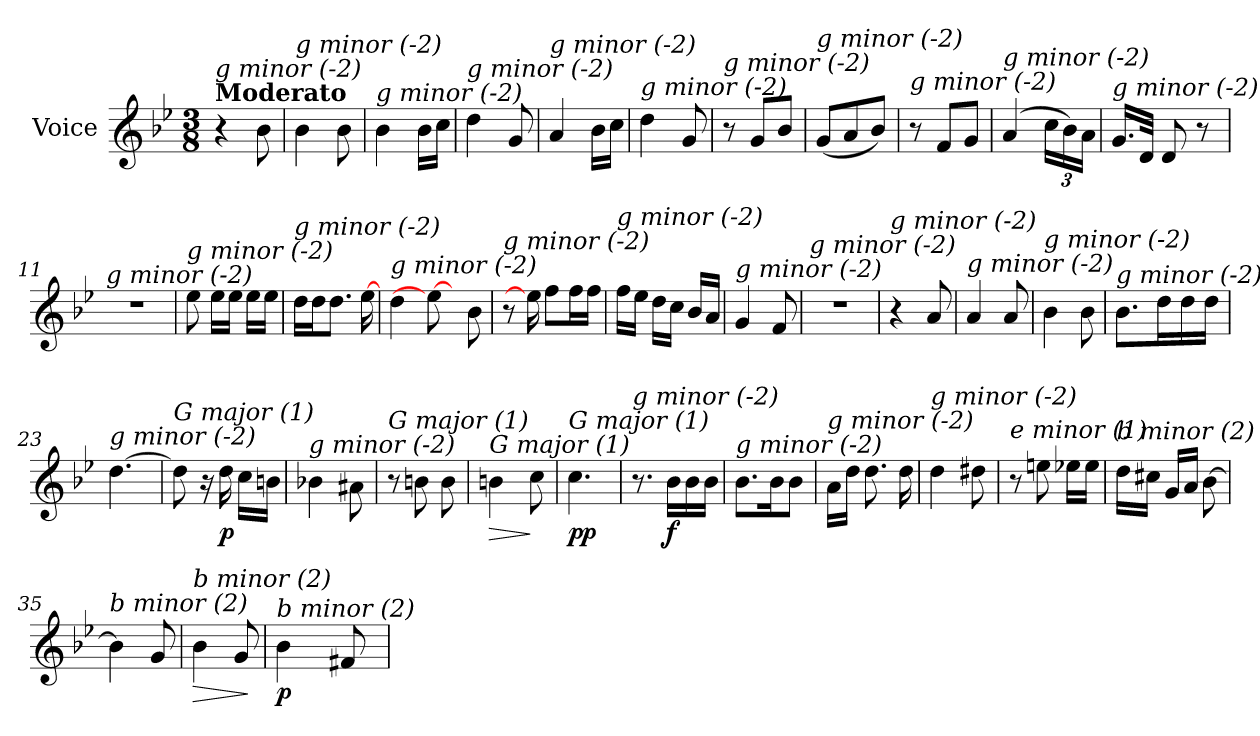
**kern	**dynam
*part1	*part1
*staff1	*staff1
*I"Voice	*
*clefG2	*
*k[b-e-]	*
*B-:	*
*M3/8	*
=	=
!LO:TX:a:B:t=Moderato	!
!LO:TX:i:t=g minor (-2)	!
4r	.
8b-\	.
=1	=1
!LO:TX:i:t=g minor (-2)	!
4b-\	.
8b-\	.
=2	=2
!LO:TX:i:t=g minor (-2)	!
4b-\	.
16b-\LL	.
16cc\JJ	.
=3	=3
!LO:TX:i:t=g minor (-2)	!
4dd\	.
8g/	.
=4	=4
!LO:TX:i:t=g minor (-2)	!
4a/	.
16b-\LL	.
16cc\JJ	.
=5	=5
!LO:TX:i:t=g minor (-2)	!
4dd\	.
8g/	.
=6	=6
!LO:TX:i:t=g minor (-2)	!
8r	.
8g/L	.
8b-/J	.
=7	=7
!LO:TX:i:t=g minor (-2)	!
(>8g/L	.
8a/	.
8b-/J)	.
!!LO:LB:g=z
=8	=8
!LO:TX:i:t=g minor (-2)	!
8r	.
8f/L	.
8g/J	.
=9	=9
!LO:TX:i:t=g minor (-2)	!
(4a/	.
24cc\LL	.
24b-\)	.
24a\JJ	.
=10	=10
!LO:TX:i:t=g minor (-2)	!
16.g/LL	.
32d/JJk	.
8d/	.
8r	.
=11	=11
!LO:TX:i:t=g minor (-2)	!
4.r	.
=12	=12
!LO:TX:i:t=g minor (-2)	!
8ee-\	.
16ee-\LL	.
16ee-\JJ	.
16ee-\LL	.
16ee-\JJ	.
=13	=13
!LO:TX:i:t=g minor (-2)	!
16dd\LL	.
16dd\J	.
8.dd\J	.
[16ee-\	.
=14	=14
!LO:TX:i:t=g minor (-2)	!
4dd\	.
8ee-\_	.
16ryy	.
8b-\	.
=15	=15
!LO:TX:i:t=g minor (-2)	!
8r	.
16ee-\]	.
8ff\L	.
16ff\L	.
16ff\JJ	.
!!LO:LB:g=z
=16	=16
!LO:TX:i:t=g minor (-2)	!
16ff\LL	.
16ee-\JJ	.
16dd\LL	.
16cc\JJ	.
16b-/LL	.
16a/JJ	.
=17	=17
!LO:TX:i:t=g minor (-2)	!
4g/	.
8f/	.
=18	=18
!LO:TX:i:t=g minor (-2)	!
4.r	.
=19	=19
!LO:TX:i:t=g minor (-2)	!
4r	.
8a/	.
=20	=20
!LO:TX:i:t=g minor (-2)	!
4a/	.
8a/	.
=21	=21
!LO:TX:i:t=g minor (-2)	!
4b-\	.
8b-\	.
=22	=22
!LO:TX:i:t=g minor (-2)	!
8.b-\L	.
16dd\L	.
16dd\	.
16dd\JJ	.
!!LO:LB:g=z
=23	=23
!LO:TX:i:t=g minor (-2)	!
[4.dd\	.
=24	=24
!LO:TX:i:t=G major (1)	!
8dd\]	.
16r	.
!	!LO:DY:b
16dd\	p
16cc\LL	.
16bn\JJ	.
=25	=25
!LO:TX:i:t=g minor (-2)	!
4b-X\	.
8a#Xi\	.
=26	=26
!LO:TX:i:t=G major (1)	!
8r	.
8bn\	.
8b\	.
=27	=27
!LO:TX:i:t=G major (1)	!
!	!LO:HP:b
4bn\	>
8cc\	]
=28	=28
!LO:TX:i:t=G major (1)	!
!	!LO:DY:b
4.cc\	pp
=29	=29
!LO:TX:i:t=g minor (-2)	!
8.r	.
!	!LO:DY:b
16b-\LL	f
16b-\	.
16b-\JJ	.
=30	=30
!LO:TX:i:t=g minor (-2)	!
8.b-\L	.
16b-\k	.
8b-\J	.
!!LO:LB:g=z
=31	=31
!LO:TX:i:t=g minor (-2)	!
16a\LL	.
16dd\JJ	.
8.dd\	.
16dd\	.
=32	=32
!LO:TX:i:t=g minor (-2)	!
4dd\	.
8dd#Xi\	.
=33	=33
!LO:TX:i:t=e minor (1)	!
8r	.
8een\	.
16ee-X\LL	.
16ee-\JJ	.
=34	=34
!LO:TX:i:t=b minor (2)	!
16dd\LL	.
16cc#X\JJ	.
16g/LL	.
16a/JJ	.
[8b-\	.
=35	=35
!LO:TX:i:t=b minor (2)	!
4b-\]	.
8g/	.
=36	=36
!LO:TX:i:t=b minor (2)	!
!	!LO:HP:b
4b-\	>
8g/	.
.	]
=37	=37
!LO:TX:i:t=b minor (2)	!
!	!LO:DY:b
4b-\	p
8f#X/	.
=	=
*-	*-
